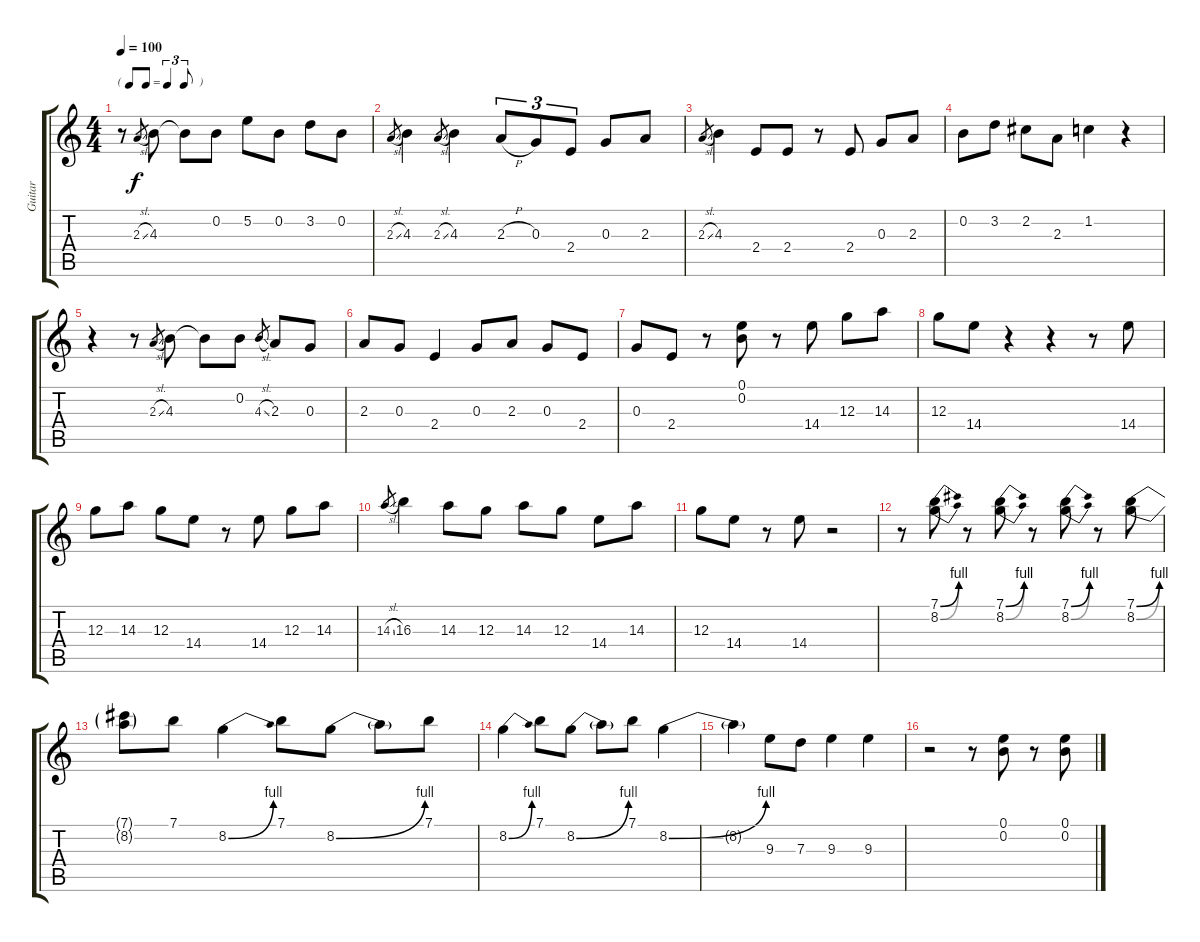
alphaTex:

\track ("Guitar" "Guitar") {instrument acousticguitarsteel}
\staff {score tabs}
\tuning (E4 B3 G3 D3 A2 E2) {hide}
\ts (4 4)
\tf triplet8th
\tempo 100
\clef g2
\ks c
r.8{dy f} 2.3{sl}.8{gr} 4.3.8 4.3{t}.8 0.2.8 5.2.8 0.2.8 3.2.8 0.2.8 |
2.3{sl}.8{gr} 4.3.4 2.3{sl}.8{gr} 4.3.4 2.3{h}.8{tu (3 2)} 0.3.8{tu (3 2)} 2.4.8{tu (3 2)} 0.3.8 2.3.8 |
2.3{sl}.8{gr} 4.3.4 2.4.8 2.4.8 r.8 2.4.8 0.3.8 2.3.8 |
0.2.8 3.2.8 2.2.8 2.3.8 1.2.4 r.4 |
r.4 r.8 2.3{sl}.8{gr} 4.3.8 4.3{t}.8 0.2.8 4.3{sl}.8{gr} 2.3.8 0.3.8 |
2.3.8 0.3.8 2.4.4 0.3.8 2.3.8 0.3.8 2.4.8 |
0.3.8 2.4.8 r.8 (0.1 0.2).8 r.8 14.4.8 12.3.8 14.3.8 |
12.3.8 14.4.8 r.4 r.4 r.8 14.4.8 |
12.3.8 14.3.8 12.3.8 14.4.8 r.8 14.4.8 12.3.8 14.3.8 |
14.3{sl}.8{gr} 16.3.4 14.3.8 12.3.8 14.3.8 12.3.8 14.4.8 14.3.8 |
12.3.8 14.4.8 r.8 14.4.8 r.2 |
r.8 (7.1{be (bend 0 0 60 4)} 8.2{be (bend 0 0 60 4)}).8 r.8 (7.1{be (bend 0 0 60 4)} 8.2{be (bend 0 0 60 4)}).8 r.8 (7.1{be (bend 0 0 60 4)} 8.2{be (bend 0 0 60 4)}).8 r.8 (7.1{be (bend 0 0 60 4)} 8.2{be (bend 0 0 60 4)}).8 |
(7.1{t} 8.2{t}).8 7.1.8 8.2{be (bend 0 0 60 4)}.4 7.1.8 8.2{be (bend 0 0 60 4)}.8 8.2{t}.8 7.1.8 |
8.2{be (bend 0 0 60 4)}.4 7.1.8 8.2{be (bend 0 0 60 4)}.8 8.2{t}.8 7.1.8 8.2{be (bend 0 0 60 4)}.4 |
8.2{t}.4 9.3.8 7.3.8 9.3.4 9.3.4 |
r.2 r.8 (0.1 0.2).8 r.8 (0.1 0.2).8
